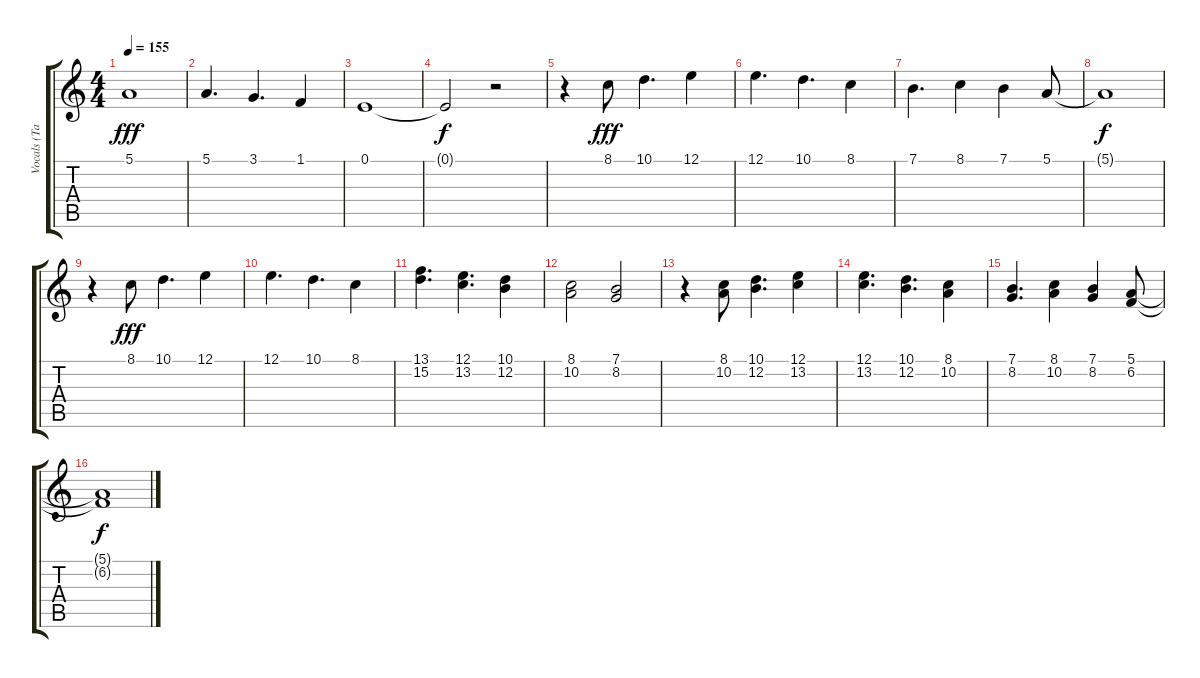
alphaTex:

\track ("Vocals (Tarja)" "Vocals (Ta") {instrument lead3calliope}
\staff {score tabs}
\tuning (E4 B3 G3 D3 A2 E2) {hide}
\ts (4 4)
\tempo 155
\clef g2
\ks c
5.1.1{dy fff} |
5.1.4{d} 3.1.4{d} 1.1.4 |
0.1.1 |
0.1{t}.2{dy f} r.2 |
r.4 8.1.8{dy fff} 10.1.4{d} 12.1.4 |
12.1.4{d} 10.1.4{d} 8.1.4 |
7.1.4{d} 8.1.4 7.1.4 5.1.8 |
5.1{t}.1{dy f} |
r.4 8.1.8{dy fff} 10.1.4{d} 12.1.4 |
12.1.4{d} 10.1.4{d} 8.1.4 |
(13.1 15.2).4{d} (12.1 13.2).4{d} (10.1 12.2).4 |
(8.1 10.2).2 (7.1 8.2).2 |
r.4 (8.1 10.2).8 (10.1 12.2).4{d} (12.1 13.2).4 |
(12.1 13.2).4{d} (10.1 12.2).4{d} (8.1 10.2).4 |
(7.1 8.2).4{d} (8.1 10.2).4 (7.1 8.2).4 (5.1 6.2).8 |
(5.1{t} 6.2{t}).1{dy f}
